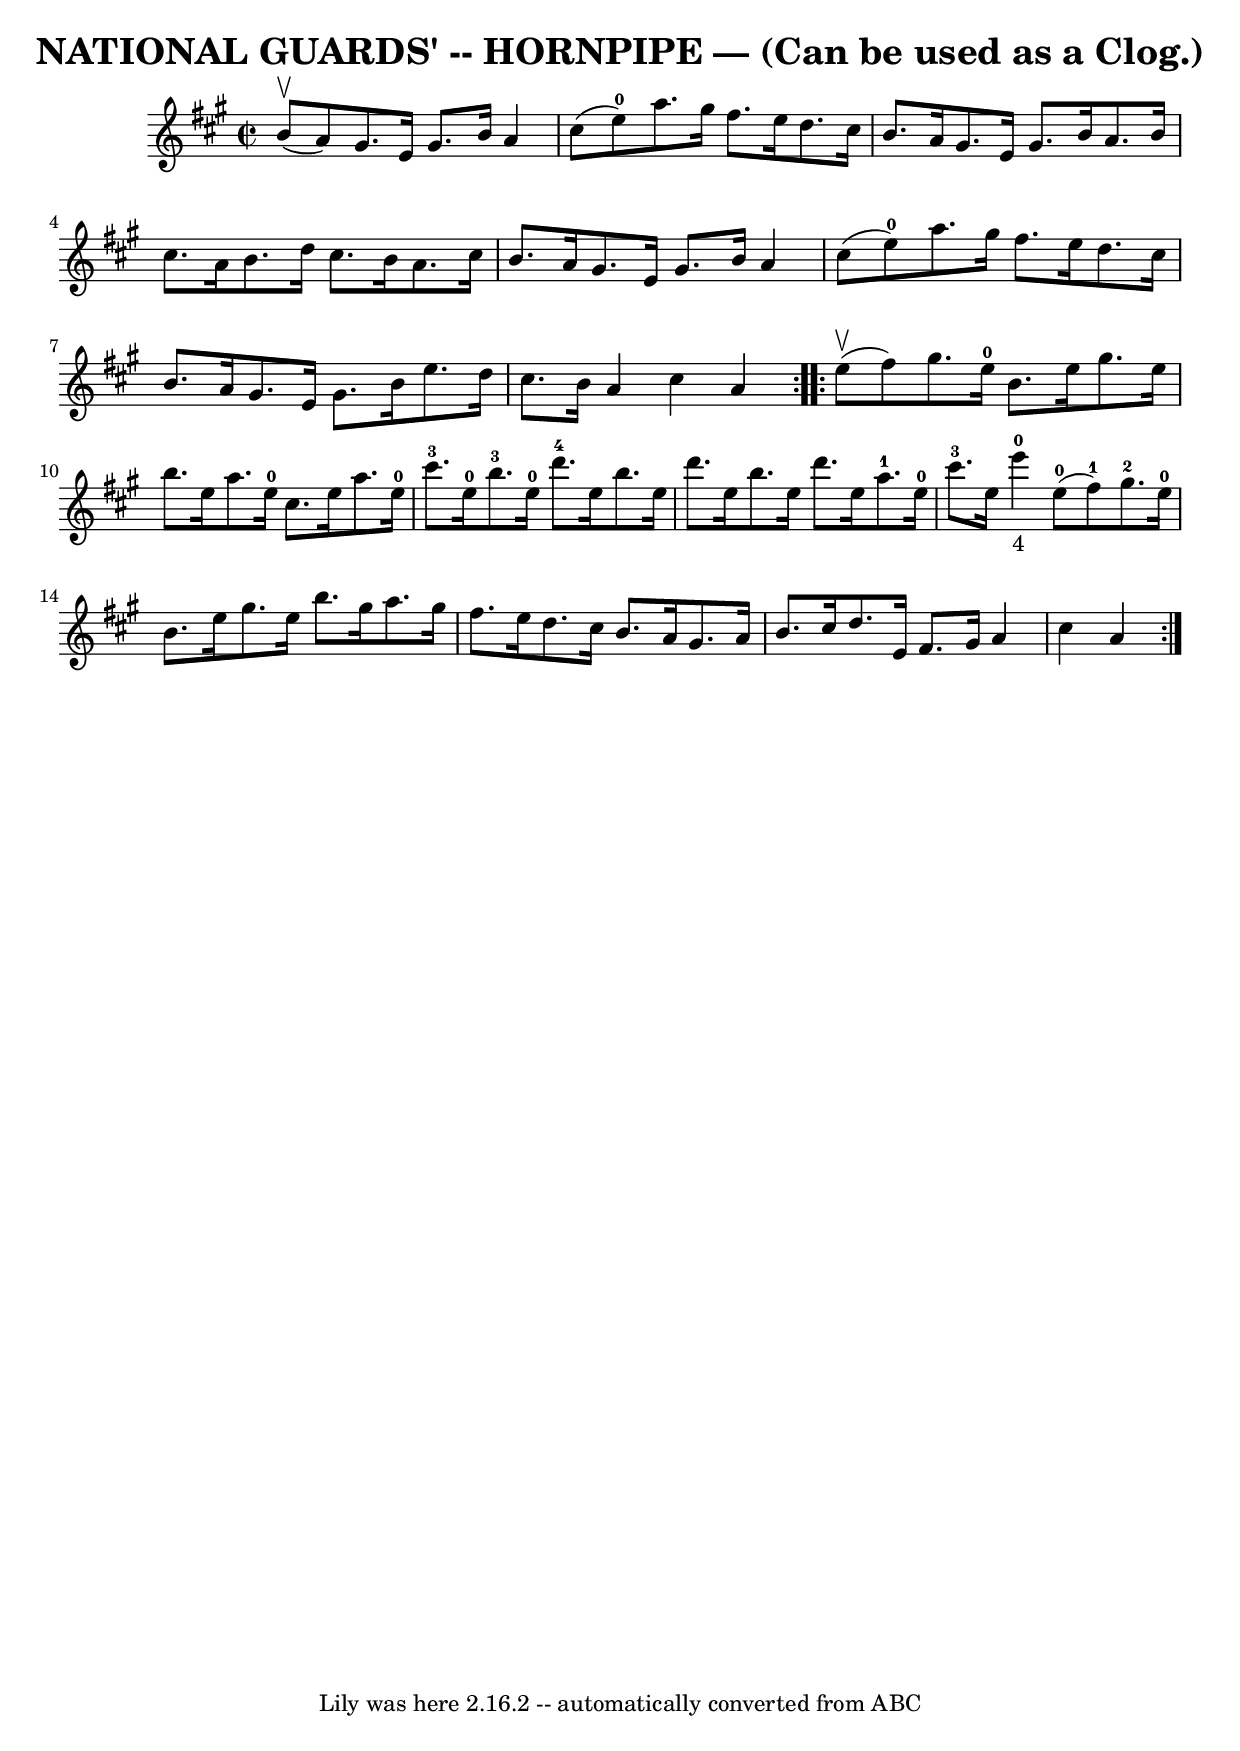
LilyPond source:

\version "2.16.2"
\include "Mammoth.ily"
\header {
	%% book = "Ryan's Mammoth Collection of Fiddle Tunes"
	crossRefNumber = "1"
	footnotes = ""
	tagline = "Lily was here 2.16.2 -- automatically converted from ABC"
	title = "NATIONAL GUARDS' -- HORNPIPE — (Can be used as a Clog.)"
}
voicedefault =  {


\repeat volta 2 {
\override Staff.TimeSignature #'style = #'C
 \time 2/2 
\key a \major b'8 (^\upbow a'8)       |
 gis'8.    
e'16 gis'8. b'16 a'4 cis''8 (e''8-0)   |
 a''8.    
gis''16 fis''8. e''16 d''8. cis''16 b'8. a'16    |
   
gis'8. e'16 gis'8. b'16 a'8. b'16 cis''8. a'16    |
 
 b'8. d''16 cis''8. b'16 a'8. cis''16 b'8. a'16    
|
     |
 gis'8. e'16 gis'8. b'16 a'4 cis''8 (
e''8-0)   |
 a''8. gis''16 fis''8. e''16 d''8.    
cis''16 b'8. a'16    |
 gis'8. e'16 gis'8. b'16 e''8. 
 d''16 cis''8. b'16    |
 a'4 cis''4 a'4    }     
\repeat volta 2 { e''8 (^\upbow fis''8)       |
 gis''8.    
e''16-0 b'8. e''16 gis''8. e''16 b''8. e''16    |
   
a''8. e''16-0 cis''8. e''16 a''8. e''16-0 cis'''8.-3   
e''16-0       |
 b''8.-3 e''16-0 d'''8.-4 e''16    
b''8. e''16 d'''8. e''16 b''8. e''16 d'''8. e''16    
|
 a''8.-1 e''16-0 cis'''8.-3 e''16 e'''4 
_"4"-0 e''8-0(fis''8-1)   |
     |
 gis''8. 
-2 e''16-0 b'8. e''16 gis''8. e''16 b''8. gis''16    
|
 a''8. gis''16 fis''8. e''16 d''8. cis''16 b'8.    
a'16    |
 gis'8. a'16 b'8. cis''16 d''8. e'16 fis'8. 
 gis'16    |
 a'4 cis''4 a'4    }   
}

\score{
    <<

	\context Staff="default"
	{
	    \voicedefault 
	}

    >>
	\layout {
	}
	\midi {}
}
